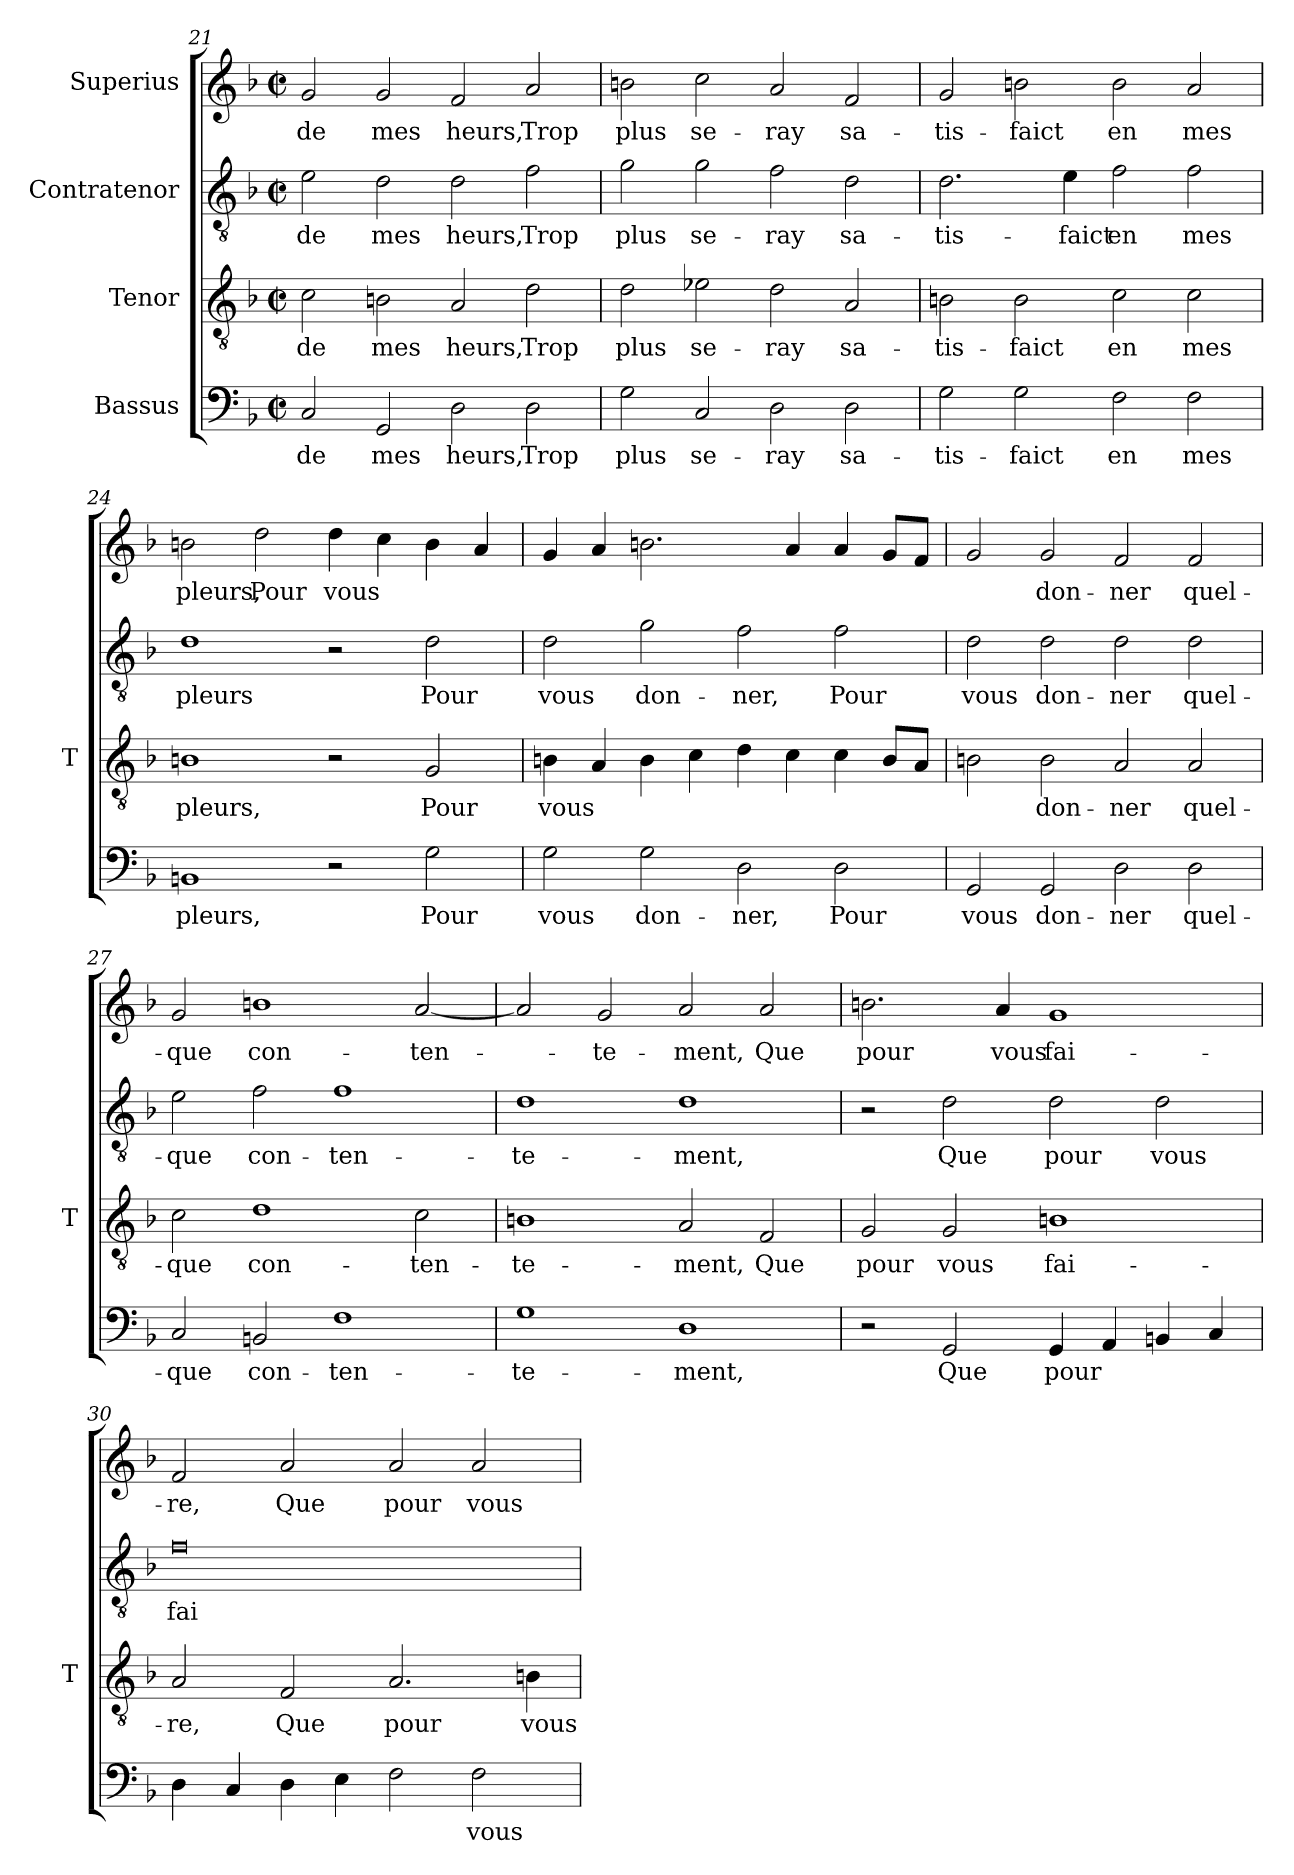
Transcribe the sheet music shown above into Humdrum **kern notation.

**kern	**text	**kern	**text	**kern	**text	**kern	**text
*part4	*part4	*part3	*part3	*part2	*part2	*part1	*part1
*staff4	*staff4	*staff3	*staff3	*staff2	*staff2	*staff1	*staff1
*I"Bassus	*	*I"Tenor	*	*I"Contratenor	*	*I"Superius	*
*	*	*I'T	*	*	*	*	*
*clefF4	*	*clefGv2	*	*clefGv2	*	*clefG2	*
*k[b-]	*	*k[b-]	*	*k[b-]	*	*k[b-]	*
*F:	*	*F:	*	*F:	*	*F:	*
*M2/2	*	*M2/2	*	*M2/2	*	*M2/2	*
*met(c|)	*	*met(c|)	*	*met(c|)	*	*met(c|)	*
=21	=21	=21	=21	=21	=21	=21	=21
2C	-de	2c	-de	2e	-de	2g	-de
2GG	-mes	2B	-mes	2d	-mes	2g	-mes
2D	-heurs,	2A	-heurs,	2d	-heurs,	2f	-heurs,
2D	-Trop	2d	-Trop	2f	-Trop	2a	-Trop
=22	=22	=22	=22	=22	=22	=22	=22
2G	-plus	2d	-plus	2g	-plus	2b	-plus
2C	se-	2e-X	se-	2g	se-	2cc	se-
2D	-ray	2d	-ray	2f	-ray	2a	-ray
2D	sa-	2A	sa-	2d	sa-	2f	sa-
!!LO:PB:g=z
=23	=23	=23	=23	=23	=23	=23	=23
2G	tis-	2B	tis-	2.d	tis-	2g	tis-
2G	-faict	2B	-faict	.	.	2b	-faict
.	.	.	.	4e	-faict	.	.
2F	-en	2c	-en	2f	-en	2b	-en
2F	-mes	2c	-mes	2f	-mes	2a	-mes
=24	=24	=24	=24	=24	=24	=24	=24
1BB	-pleurs,	1B	-pleurs,	1d	-pleurs	2b	-pleurs,
.	.	.	.	.	.	2dd	-Pour
2r	.	2r	.	2r	.	4dd	-vous
.	.	.	.	.	.	4cc	.
2G	-Pour	2G	-Pour	2d	-Pour	4b	.
.	.	.	.	.	.	4a	.
=25	=25	=25	=25	=25	=25	=25	=25
2G	-vous	4B	-vous	2d	-vous	4g	.
.	.	4A	.	.	.	4a	.
2G	don-	4B	.	2g	don-	2.b	.
.	.	4c	.	.	.	.	.
2D	-ner,	4d	.	2f	-ner,	.	.
.	.	4c	.	.	.	4a	.
2D	-Pour	4c	.	2f	-Pour	4a	.
.	.	8BL	.	.	.	8gL	.
.	.	8AJ	.	.	.	8fJ	.
=26	=26	=26	=26	=26	=26	=26	=26
2GG	-vous	2B	.	2d	-vous	2g	.
2GG	don-	2B	don-	2d	don-	2g	don-
2D	-ner	2A	-ner	2d	-ner	2f	-ner
2D	quel-	2A	quel-	2d	quel-	2f	quel-
=27	=27	=27	=27	=27	=27	=27	=27
2C	-que	2c	-que	2e	-que	2g	-que
2BB	con-	1d	con-	2f	con-	1b	con-
1F	ten-	.	.	1f	ten-	.	.
.	.	2c	ten-	.	.	[2a	ten-
=28	=28	=28	=28	=28	=28	=28	=28
1G	te-	1B	te-	1d	te-	2a]	.
.	.	.	.	.	.	2g	te-
1D	-ment,	2A	-ment,	1d	-ment,	2a	-ment,
.	.	2F	-Que	.	.	2a	-Que
=29	=29	=29	=29	=29	=29	=29	=29
2r	.	2G	-pour	2r	.	2.b	-pour
2GG	-Que	2G	-vous	2d	-Que	.	.
.	.	.	.	.	.	4a	-vous
4GG	-pour	1B	fai-	2d	-pour	1g	fai-
4AA	.	.	.	.	.	.	.
4BB	.	.	.	2d	-vous	.	.
4C	.	.	.	.	.	.	.
=30	=30	=30	=30	=30	=30	=30	=30
4D	.	2A	-re,	0f	fai-	2f	-re,
4C	.	.	.	.	.	.	.
4D	.	2F	-Que	.	.	2a	-Que
4E	.	.	.	.	.	.	.
2F	.	2.A	-pour	.	.	2a	-pour
2F	-vous	.	.	.	.	2a	-vous
.	.	4B	-vous	.	.	.	.
=	=	=	=	=	=	=	=
*-	*-	*-	*-	*-	*-	*-	*-
